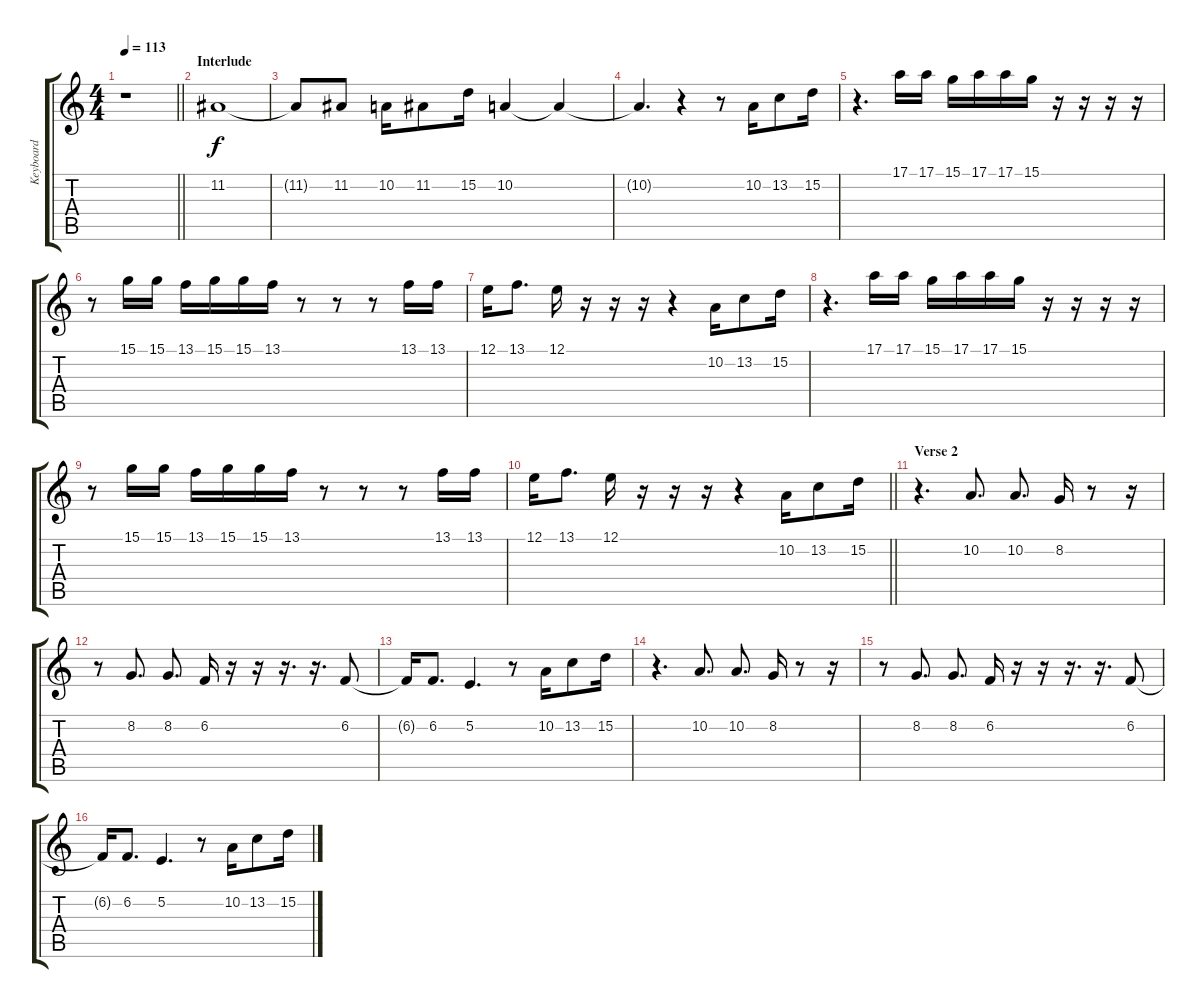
\track ("Keyboard" "Keyboard") {instrument drawbarorgan}
\staff {score tabs}
\tuning (E4 B3 G3 D3 A2 E2) {hide}
\ts (4 4)
\tempo 113
\clef g2
\barLineRight lightlight
\ks c
r.1{dy f} |
\section ("" "Interlude")
11.2.1 |
11.2{t}.8 11.2.8 10.2.16 11.2.8 15.2.16 10.2.4 10.2{t}.4 |
10.2{t}.4{d} r.4 r.8 10.2.16 13.2.8 15.2.16 |
r.4{d} 17.1.16 17.1.16 15.1.16 17.1.16 17.1.16 15.1.16 r.16 r.16 r.16 r.16 |
r.8 15.1.16 15.1.16 13.1.16 15.1.16 15.1.16 13.1.16 r.8 r.8 r.8 13.1.16 13.1.16 |
12.1.16 13.1.8{d} 12.1.16 r.16 r.16 r.16 r.4 10.2.16 13.2.8 15.2.16 |
r.4{d} 17.1.16 17.1.16 15.1.16 17.1.16 17.1.16 15.1.16 r.16 r.16 r.16 r.16 |
r.8 15.1.16 15.1.16 13.1.16 15.1.16 15.1.16 13.1.16 r.8 r.8 r.8 13.1.16 13.1.16 |
\barLineRight lightlight
12.1.16 13.1.8{d} 12.1.16 r.16 r.16 r.16 r.4 10.2.16 13.2.8 15.2.16 |
\section ("" "Verse 2")
r.4{d} 10.2.8{d} 10.2.8{d} 8.2.16 r.8 r.16 |
r.8 8.2.8{d} 8.2.8{d} 6.2.16 r.16 r.16 r.16{d} r.16{d} 6.2.8 |
6.2{t}.16 6.2.8{d} 5.2.4{d} r.8 10.2.16 13.2.8 15.2.16 |
r.4{d} 10.2.8{d} 10.2.8{d} 8.2.16 r.8 r.16 |
r.8 8.2.8{d} 8.2.8{d} 6.2.16 r.16 r.16 r.16{d} r.16{d} 6.2.8 |
6.2{t}.16 6.2.8{d} 5.2.4{d} r.8 10.2.16 13.2.8 15.2.16
